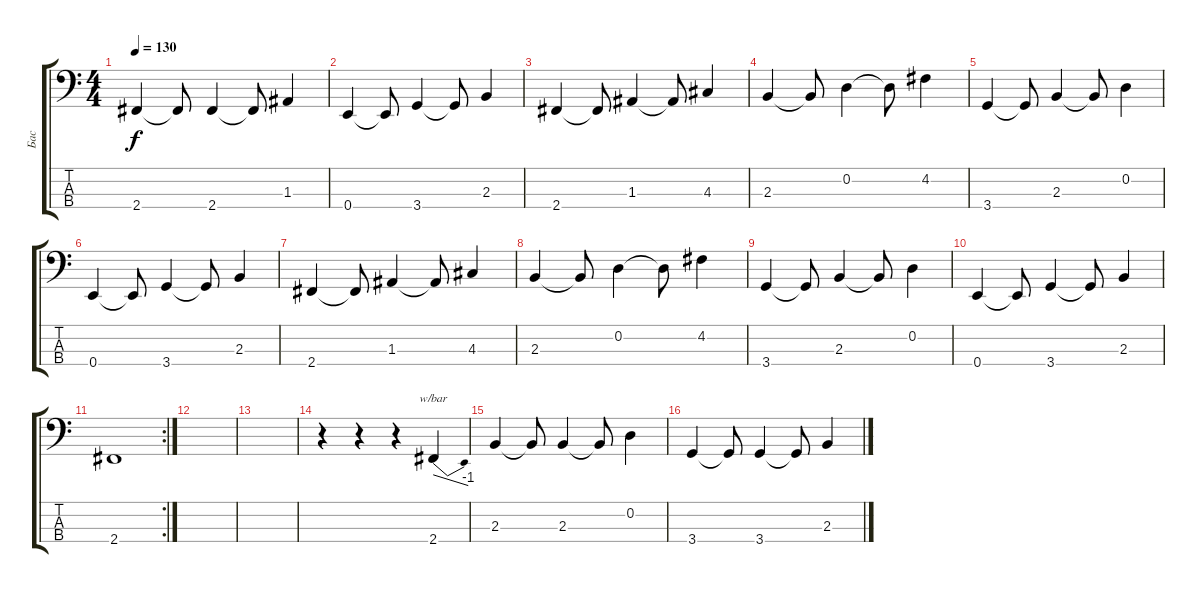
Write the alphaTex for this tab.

\track ("Бас" "Бас") {instrument electricbasspick}
\staff {score tabs}
\tuning (G2 D2 A1 E1) {hide}
\ts (4 4)
\tempo 130
\clef f4
\ks c
2.4.4{dy f} 2.4{t}.8 2.4.4 2.4{t}.8 1.3.4 |
0.4.4 0.4{t}.8 3.4.4 3.4{t}.8 2.3.4 |
2.4.4 2.4{t}.8 1.3.4 1.3{t}.8 4.3.4 |
2.3.4 2.3{t}.8 0.2.4 0.2{t}.8 4.2.4 |
3.4.4 3.4{t}.8 2.3.4 2.3{t}.8 0.2.4 |
0.4.4 0.4{t}.8 3.4.4 3.4{t}.8 2.3.4 |
2.4.4 2.4{t}.8 1.3.4 1.3{t}.8 4.3.4 |
2.3.4 2.3{t}.8 0.2.4 0.2{t}.8 4.2.4 |
3.4.4 3.4{t}.8 2.3.4 2.3{t}.8 0.2.4 |
0.4.4 0.4{t}.8 3.4.4 3.4{t}.8 2.3.4 |
\rc 2
2.4.1 |
|
|
r.4 r.4 r.4 2.4.4{tbe (dive default 0 0 60 -4)} |
2.3.4 2.3{t}.8 2.3.4 2.3{t}.8 0.2.4 |
3.4.4 3.4{t}.8 3.4.4 3.4{t}.8 2.3.4
